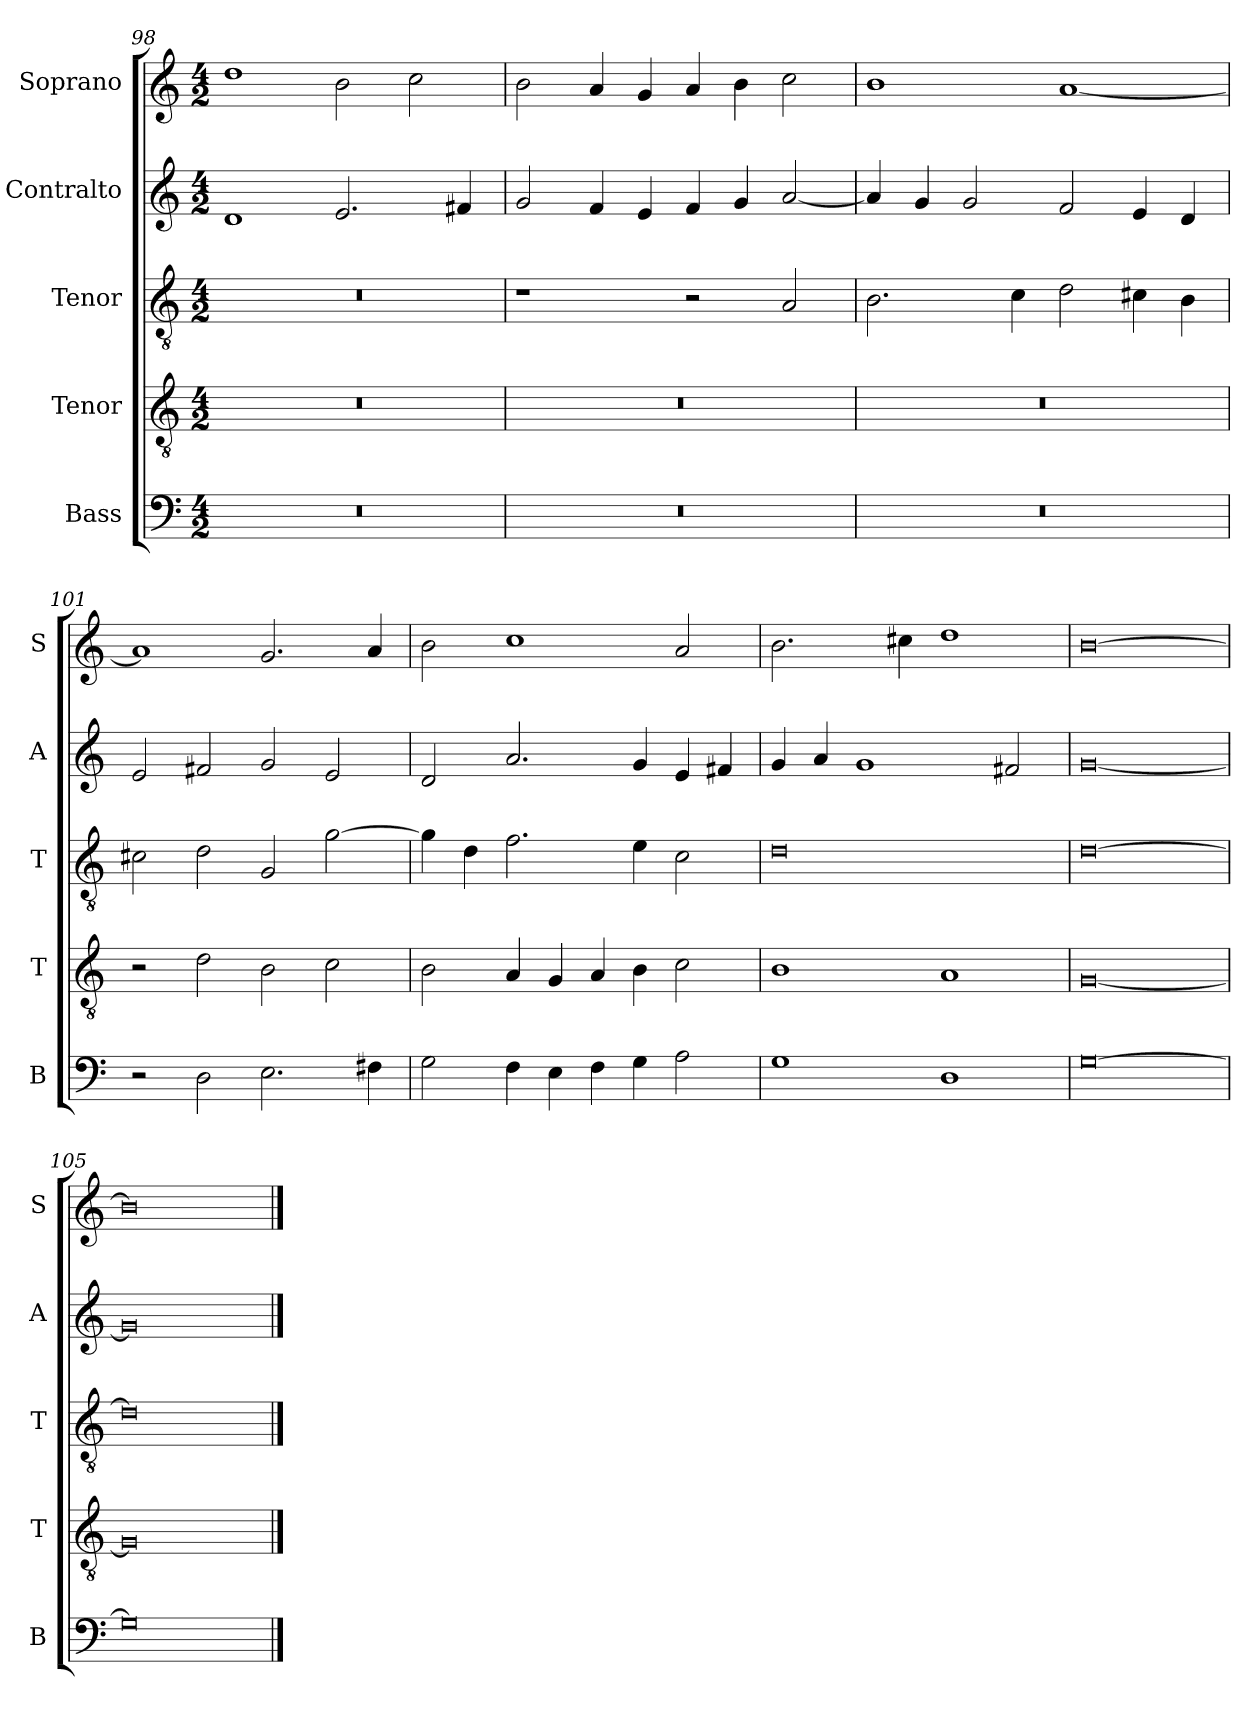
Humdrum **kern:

**kern	**kern	**kern	**kern	**kern
*part5	*part4	*part3	*part2	*part1
*staff5	*staff4	*staff3	*staff2	*staff1
*I"Bass	*I"Tenor	*I"Tenor	*I"Contralto	*I"Soprano
*I'B	*I'T	*I'T	*I'A	*I'S
*clefF4	*clefGv2	*clefGv2	*clefG2	*clefG2
*k[]	*k[]	*k[]	*k[]	*k[]
*G:mix	*G:mix	*G:mix	*G:mix	*G:mix
*M4/2	*M4/2	*M4/2	*M4/2	*M4/2
=98	=98	=98	=98	=98
0r	0r	0r	1d	1dd
.	.	.	2.e	2b
.	.	.	.	2cc
.	.	.	4f#X	.
=99	=99	=99	=99	=99
0r	0r	1r	2g	2b
.	.	.	4f	4a
.	.	.	4e	4g
.	.	2r	4f	4a
.	.	.	4g	4b
.	.	2A	[2a	2cc
=100	=100	=100	=100	=100
0r	0r	2.B	4a]	1b
.	.	.	4g	.
.	.	.	2g	.
.	.	4c	.	.
.	.	2d	2f	[1a
.	.	4c#X	4e	.
.	.	4B	4d	.
=101	=101	=101	=101	=101
2r	2r	2c#X	2e	1a]
2D	2d	2d	2f#X	.
2.E	2B	2G	2g	2.g
.	2c	[2g	2e	.
4F#X	.	.	.	4a
=102	=102	=102	=102	=102
2G	2B	4g]	2d	2b
.	.	4d	.	.
4F	4A	2.f	2.a	1cc
4E	4G	.	.	.
4F	4A	.	.	.
4G	4B	4e	4g	.
2A	2c	2c	4e	2a
.	.	.	4f#X	.
=103	=103	=103	=103	=103
1G	1B	0d	4g	2.b
.	.	.	4a	.
.	.	.	1g	.
.	.	.	.	4cc#X
1D	1A	.	.	1dd
.	.	.	2f#X	.
=104	=104	=104	=104	=104
[0G	[0G	[0d	[0g	[0b
=105	=105	=105	=105	=105
0G]	0G]	0d]	0g]	0b]
==	==	==	==	==
*-	*-	*-	*-	*-
